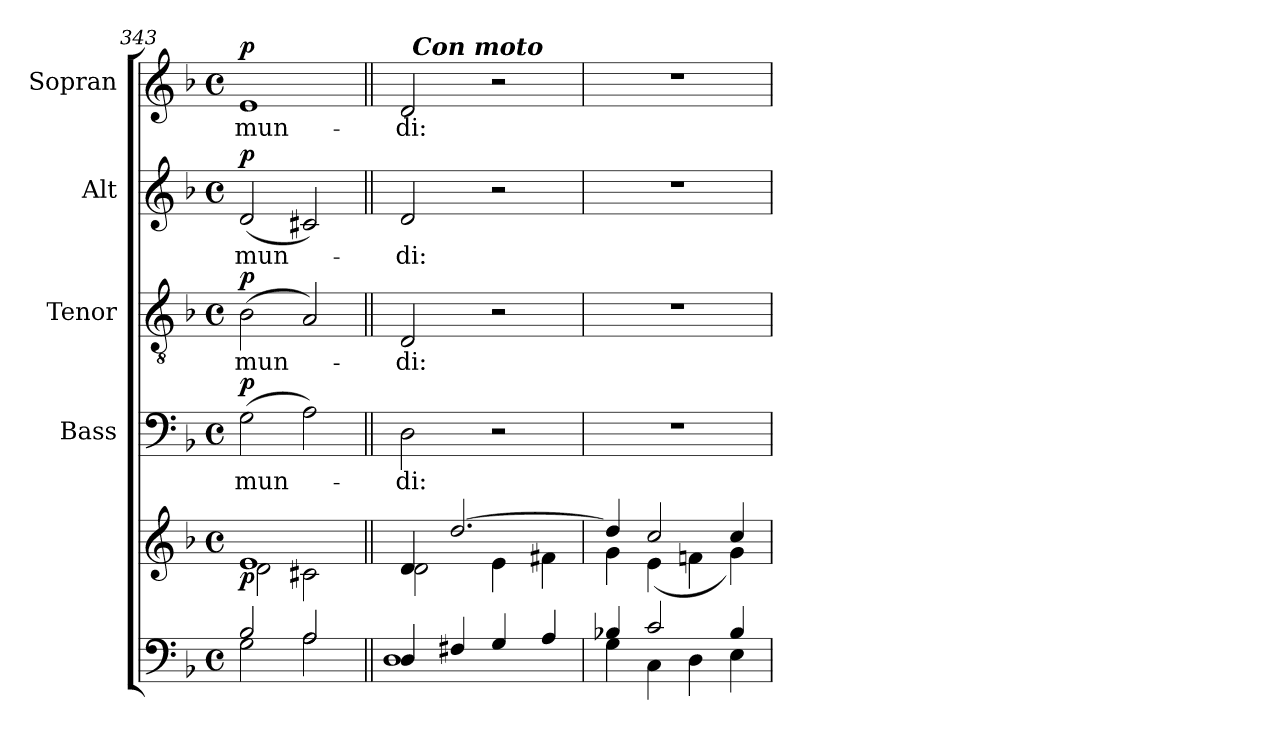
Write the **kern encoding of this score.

**kern	**kern	**dynam	**kern	**text	**dynam	**kern	**text	**dynam	**kern	**text	**dynam	**kern	**text	**dynam
*part5	*part5	*part5	*part4	*part4	*part4	*part3	*part3	*part3	*part2	*part2	*part2	*part1	*part1	*part1
*staff6	*staff5	*staff5/6	*staff4	*staff4	*staff4	*staff3	*staff3	*staff3	*staff2	*staff2	*staff2	*staff1	*staff1	*staff1
*	*	*	*I"Bass	*	*	*I"Tenor	*	*	*I"Alt	*	*	*I"Sopran	*	*
*	*	*	*I'B.	*	*	*I'T.	*	*	*I'A.	*	*	*I'S.	*	*
*clefF4	*clefG2	*	*clefF4	*	*	*clefGv2	*	*	*clefG2	*	*	*clefG2	*	*
*k[b-]	*k[b-]	*	*k[b-]	*	*	*k[b-]	*	*	*k[b-]	*	*	*k[b-]	*	*
*F:	*F:	*	*F:	*	*	*F:	*	*	*F:	*	*	*F:	*	*
*M4/4	*M4/4	*	*M4/4	*	*	*M4/4	*	*	*M4/4	*	*	*M4/4	*	*
*met(c)	*met(c)	*	*met(c)	*	*	*met(c)	*	*	*met(c)	*	*	*met(c)	*	*
=343	=343	=343	=343	=343	=343	=343	=343	=343	=343	=343	=343	=343	=343	=343
*^	*^	*	*	*	*	*	*	*	*	*	*	*	*	*
!	!	!	!	!LO:DY:b	!	!LO:LY:b	!LO:DY:a	!	!LO:LY:b	!LO:DY:a	!	!LO:LY:b	!LO:DY:a	!	!LO:LY:b	!LO:DY:a
2B-/	2G\	1e	2d\	p	(>2G\	mun-	p	(>2B-\	mun-	p	(<2d/	mun-	p	1e	mun-	p
2A/	2A\	.	2c#X\	.	2A\)	.	.	2A/)	.	.	2c#X/)	.	.	.	.	.
=344||	=344||	=344||	=344||	=344||	=344||	=344||	=344||	=344||	=344||	=344||	=344||	=344||	=344||	=344||	=344||	=344||
!	!	!	!	!	!	!LO:LY:b	!	!	!LO:LY:b	!	!	!LO:LY:b	!	!	!LO:LY:b	!
*	*	*	*	*	*	*	*	*	*	*	*	*	*	*^	*	*
4D/	1D	4d/	2d\	.	2D\	-di:	.	2D/	-di:	.	2d/	-di:	.	2d/	32ryy	-di:	.
!	!	!	!	!	!	!	!	!	!	!	!	!	!	!	!LO:TX:a:Bi:t=Con moto	!	!
.	.	.	.	.	.	.	.	.	.	.	.	.	.	.	2ryy	.	.
4F#X/	.	[>2.dd/	.	.	.	.	.	.	.	.	.	.	.	.	.	.	.
4G/	.	.	4e\	.	2r	.	.	2r	.	.	2r	.	.	2r	.	.	.
.	.	.	.	.	.	.	.	.	.	.	.	.	.	.	4...ryy	.	.
4A/	.	.	4f#X\	.	.	.	.	.	.	.	.	.	.	.	.	.	.
*	*	*	*	*	*	*	*	*	*	*	*	*	*	*v	*v	*	*
=345	=345	=345	=345	=345	=345	=345	=345	=345	=345	=345	=345	=345	=345	=345	=345	=345
4B-X/	4G\	4dd/]	4g\	.	1r	.	.	1r	.	.	1r	.	.	1r	.	.
2c/	4C\	2cc/	(<4e\	.	.	.	.	.	.	.	.	.	.	.	.	.
.	4D\	.	4fn\	.	.	.	.	.	.	.	.	.	.	.	.	.
4B-/	4E\	4cc/	4g\)	.	.	.	.	.	.	.	.	.	.	.	.	.
*v	*v	*	*	*	*	*	*	*	*	*	*	*	*	*	*	*
*	*v	*v	*	*	*	*	*	*	*	*	*	*	*	*	*
=	=	=	=	=	=	=	=	=	=	=	=	=	=	=
*-	*-	*-	*-	*-	*-	*-	*-	*-	*-	*-	*-	*-	*-	*-
